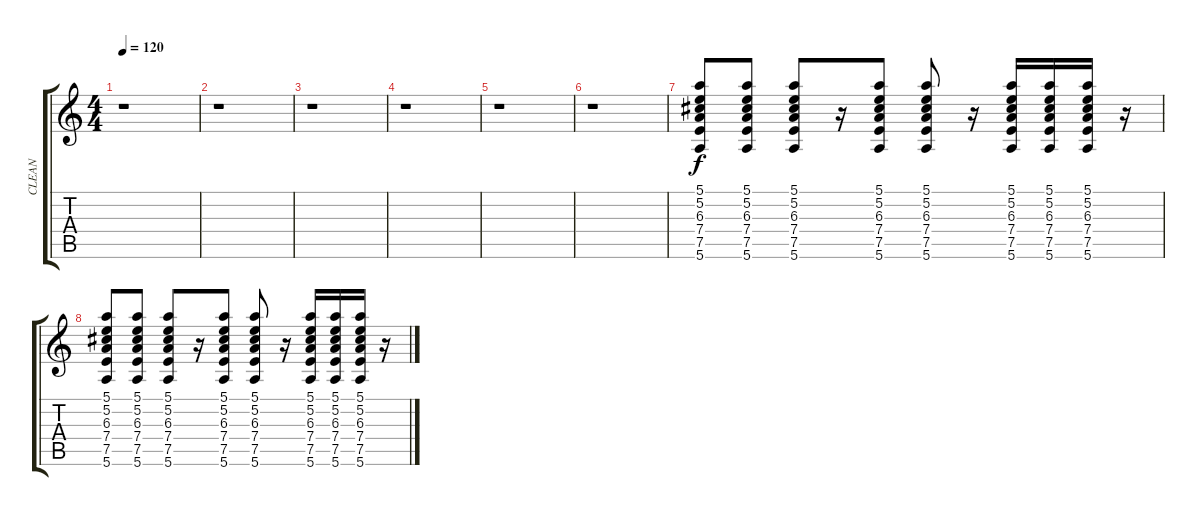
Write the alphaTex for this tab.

\track ("CLEAN" "CLEAN") {instrument acousticguitarsteel}
\staff {score tabs}
\tuning (E4 B3 G3 D3 A2 E2) {hide}
\ts (4 4)
\tempo 120
\clef g2
\ks c
r.1{dy f} |
r.1 |
r.1 |
r.1 |
r.1 |
r.1 |
(5.1 5.2 6.3 7.4 7.5 5.6).8 (5.1 5.2 6.3 7.4 7.5 5.6).8 (5.1 5.2 6.3 7.4 7.5 5.6).8 r.16 (5.1 5.2 6.3 7.4 7.5 5.6).8 (5.1 5.2 6.3 7.4 7.5 5.6).8 r.16 (5.1 5.2 6.3 7.4 7.5 5.6).16 (5.1 5.2 6.3 7.4 7.5 5.6).16 (5.1 5.2 6.3 7.4 7.5 5.6).16 r.16 |
(5.1 5.2 6.3 7.4 7.5 5.6).8 (5.1 5.2 6.3 7.4 7.5 5.6).8 (5.1 5.2 6.3 7.4 7.5 5.6).8 r.16 (5.1 5.2 6.3 7.4 7.5 5.6).8 (5.1 5.2 6.3 7.4 7.5 5.6).8 r.16 (5.1 5.2 6.3 7.4 7.5 5.6).16 (5.1 5.2 6.3 7.4 7.5 5.6).16 (5.1 5.2 6.3 7.4 7.5 5.6).16 r.16
